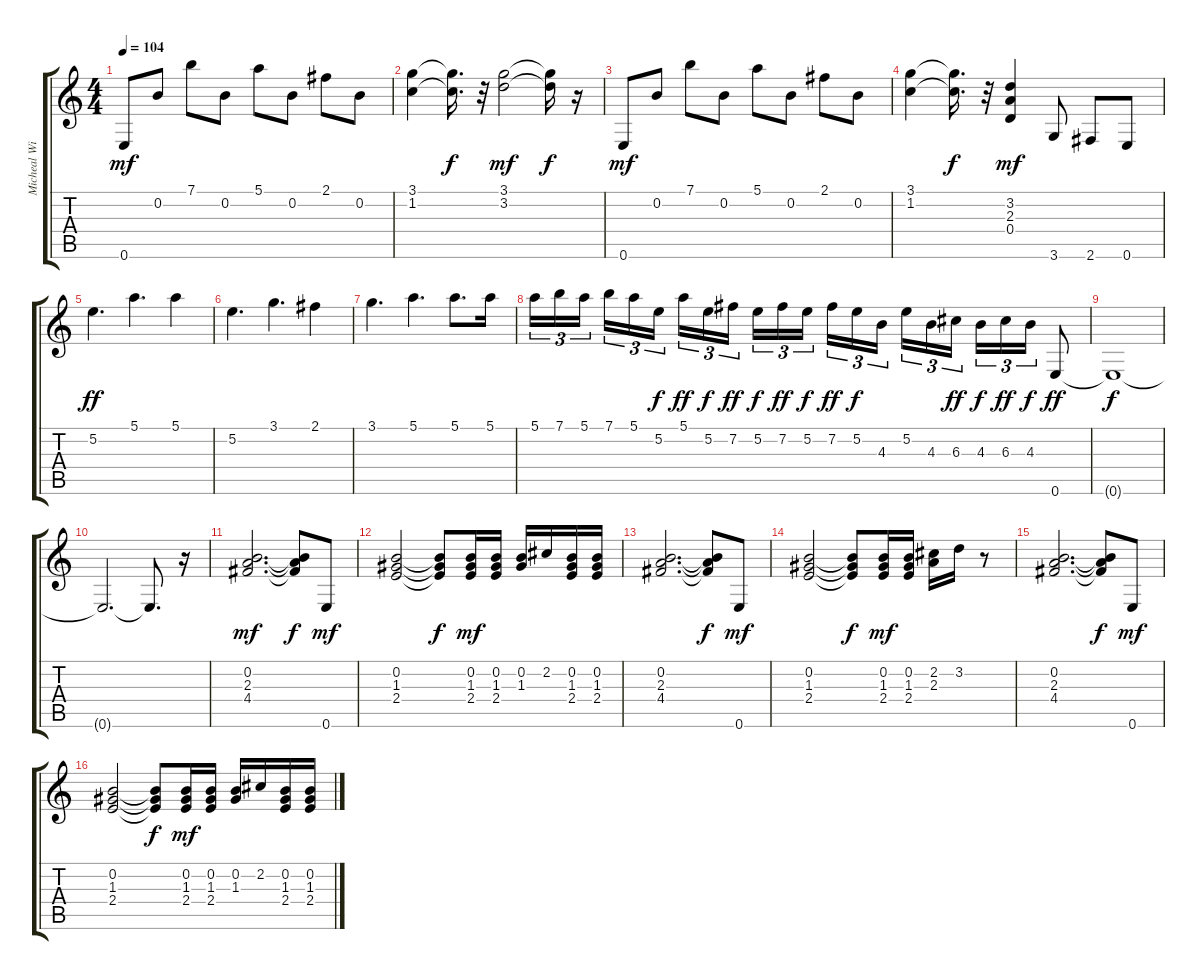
\track ("Micheal Wilton" "Micheal Wi") {instrument distortionguitar}
\staff {score tabs}
\tuning (E4 B3 G3 D3 A2 E2) {hide}
\ts (4 4)
\tempo 104
\clef g2
\ks c
0.6.8{dy mf instrument distortionguitar} 0.2.8 7.1.8 0.2.8 5.1.8 0.2.8 2.1.8 0.2.8 |
(3.1 1.2).4 (3.1{t} 1.2{t}).16{d dy f} r.32 (3.1 3.2).2{dy mf} (3.1{t} 3.2{t}).16{dy f} r.16 |
0.6.8{dy mf} 0.2.8 7.1.8 0.2.8 5.1.8 0.2.8 2.1.8 0.2.8 |
(3.1 1.2).4 (3.1{t} 1.2{t}).16{d dy f} r.32 (3.2 2.3 0.4).4{dy mf} 3.6.8 2.6.8 0.6.8 |
5.2.4{d dy ff volume 16} 5.1.4{d} 5.1.4 |
5.2.4{d} 3.1.4{d} 2.1.4 |
3.1.4{d} 5.1.4{d} 5.1.8{d} 5.1.16 |
5.1.16{tu (3 2)} 7.1.16{tu (3 2)} 5.1.16{tu (3 2) beam splitsecondary} 7.1.16{tu (3 2)} 5.1.16{tu (3 2)} 5.2.16{tu (3 2) dy f} 5.1.16{tu (3 2) dy ff} 5.2.16{tu (3 2) dy f} 7.2.16{tu (3 2) dy ff beam splitsecondary} 5.2.16{tu (3 2) dy f} 7.2.16{tu (3 2) dy ff} 5.2.16{tu (3 2) dy f} 7.2.16{tu (3 2) dy ff} 5.2.16{tu (3 2) dy f} 4.3.16{tu (3 2) beam splitsecondary} 5.2.16{tu (3 2)} 4.3.16{tu (3 2)} 6.3.16{tu (3 2) dy ff} 4.3.16{tu (3 2) dy f} 6.3.16{tu (3 2) dy ff} 4.3.16{tu (3 2) dy f} 0.6.8{dy ff} |
0.6{t}.1{dy f} |
0.6{t}.2{d} 0.6{t}.8{d} r.16 |
(0.2 2.3 4.4).2{d dy mf instrument acousticguitarsteel} (0.2{t} 2.3{t} 4.4{t}).8{dy f} 0.6.8{dy mf} |
(0.2 1.3 2.4).2 (0.2{t} 1.3{t} 2.4{t}).8{dy f} (0.2 1.3 2.4).16{dy mf} (0.2 1.3 2.4).16 (0.2 1.3).16 2.2.16 (0.2 1.3 2.4).16 (0.2 1.3 2.4).16 |
(0.2 2.3 4.4).2{d} (0.2{t} 2.3{t} 4.4{t}).8{dy f} 0.6.8{dy mf} |
(0.2 1.3 2.4).2 (0.2{t} 1.3{t} 2.4{t}).8{dy f} (0.2 1.3 2.4).16{dy mf} (0.2 1.3 2.4).16 (2.2 2.3).16 3.2.16 r.8 |
(0.2 2.3 4.4).2{d} (0.2{t} 2.3{t} 4.4{t}).8{dy f} 0.6.8{dy mf} |
(0.2 1.3 2.4).2 (0.2{t} 1.3{t} 2.4{t}).8{dy f} (0.2 1.3 2.4).16{dy mf} (0.2 1.3 2.4).16 (0.2 1.3).16 2.2.16 (0.2 1.3 2.4).16 (0.2 1.3 2.4).16
